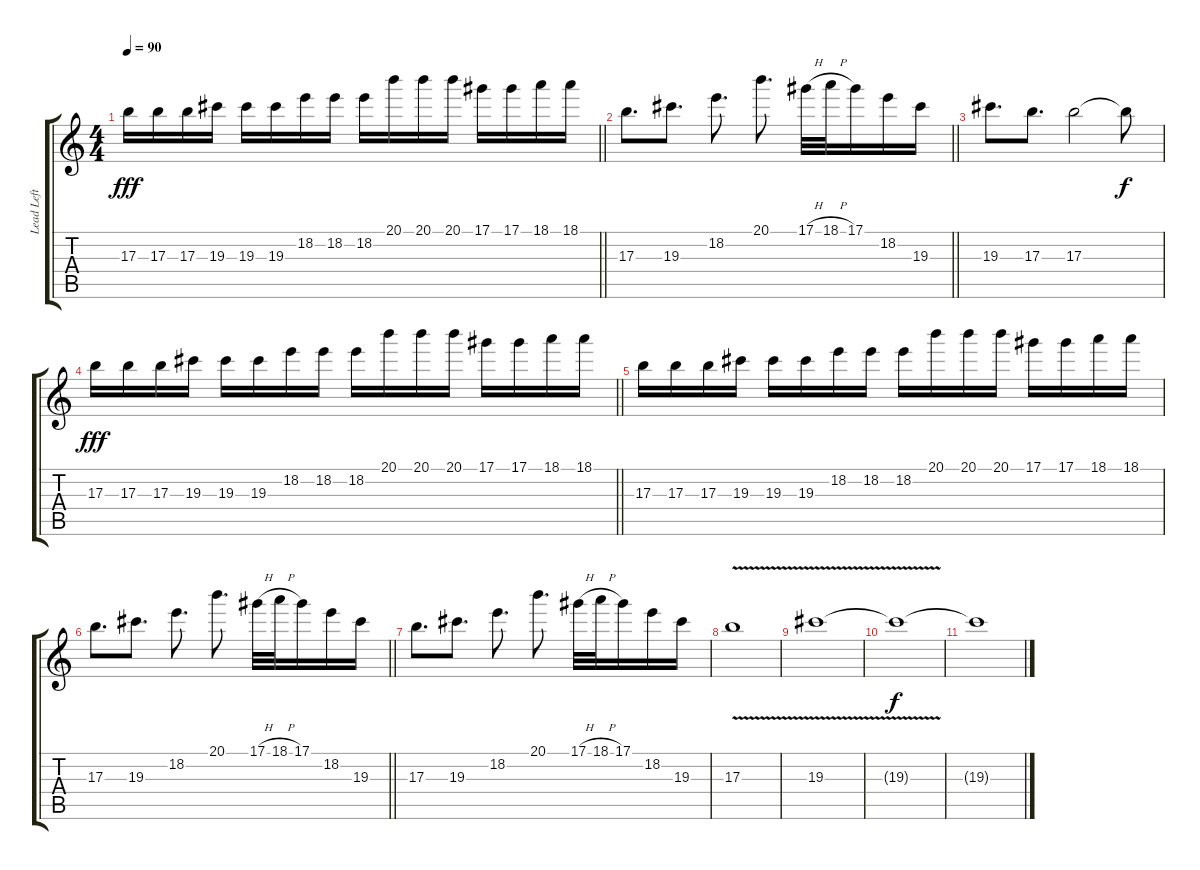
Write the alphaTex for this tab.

\track ("Lead Left" "Lead Left") {instrument overdrivenguitar}
\staff {score tabs}
\tuning (Eb4 Bb3 Gb3 Db3 Ab2 Db2) {hide}
\ts (4 4)
\tempo 90
\clef g2
\barLineRight lightlight
\ks c
17.3.16{dy fff} 17.3.16 17.3.16 19.3.16 19.3.16 19.3.16 18.2.16 18.2.16 18.2.16 20.1.16 20.1.16 20.1.16 17.1.16 17.1.16 18.1.16 18.1.16 |
\barLineRight lightlight
17.3.8{d} 19.3.8{d} 18.2.8{d} 20.1.8{d} 17.1{h}.32 18.1{h}.32 17.1.16 18.2.16 19.3.16 |
19.3.8{d} 17.3.8{d} 17.3.2 17.3{t}.8{dy f} |
\barLineRight lightlight
17.3.16{dy fff} 17.3.16 17.3.16 19.3.16 19.3.16 19.3.16 18.2.16 18.2.16 18.2.16 20.1.16 20.1.16 20.1.16 17.1.16 17.1.16 18.1.16 18.1.16 |
17.3.16 17.3.16 17.3.16 19.3.16 19.3.16 19.3.16 18.2.16 18.2.16 18.2.16 20.1.16 20.1.16 20.1.16 17.1.16 17.1.16 18.1.16 18.1.16 |
\barLineRight lightlight
17.3.8{d} 19.3.8{d} 18.2.8{d} 20.1.8{d} 17.1{h}.32 18.1{h}.32 17.1.16 18.2.16 19.3.16 |
17.3.8{d} 19.3.8{d} 18.2.8{d} 20.1.8{d} 17.1{h}.32 18.1{h}.32 17.1.16 18.2.16 19.3.16 |
17.3{v}.1 |
19.3{v}.1 |
19.3{t}.1{dy f} |
19.3{t}.1
